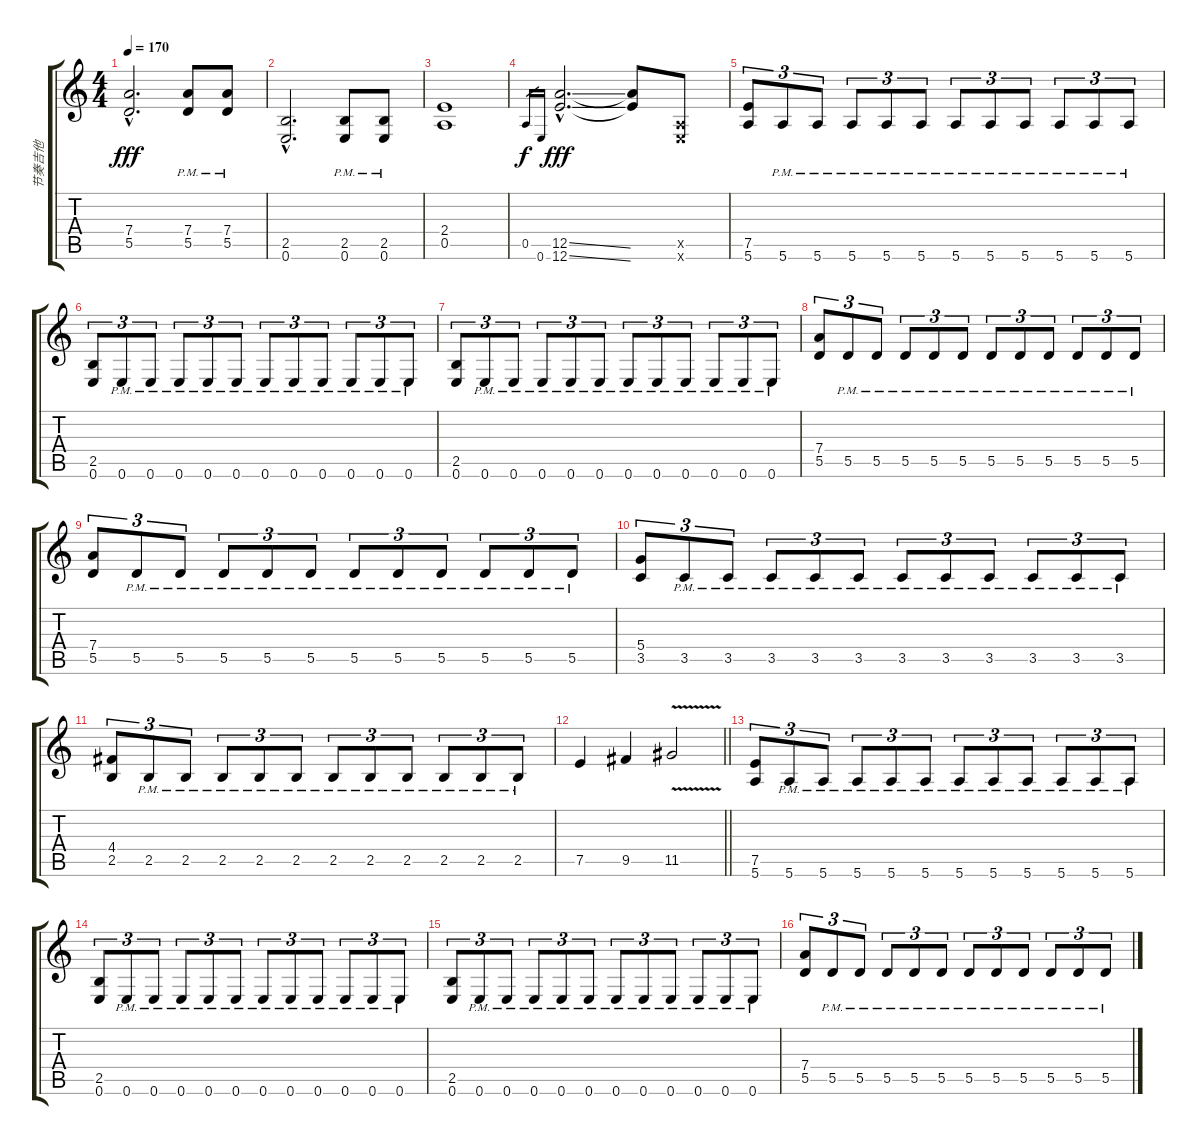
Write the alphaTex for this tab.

\track ("节奏吉他" "节奏吉他") {instrument distortionguitar}
\staff {score tabs}
\tuning (E4 B3 G3 D3 A2 E2) {hide}
\ts (4 4)
\tempo 170
\clef g2
\ks c
(7.4{hac} 5.5{hac}).2{d dy fff} (7.4{pm} 5.5{pm}).8 (7.4{pm} 5.5{pm}).8 |
(2.5{hac} 0.6{hac}).2{d} (2.5{pm} 0.6{pm}).8 (2.5{pm} 0.6{pm}).8 |
(2.4 0.5).1 |
0.5.16{gr dy f} 0.6.16{gr} (12.5{ss hac} 12.6{ss hac}).2{d dy fff} (12.5{t} 12.6{t}).8 (0.5{x} 0.6{x}).8 |
(7.5 5.6).8{tu (3 2)} 5.6{pm}.8{tu (3 2)} 5.6{pm}.8{tu (3 2)} 5.6{pm}.8{tu (3 2)} 5.6{pm}.8{tu (3 2)} 5.6{pm}.8{tu (3 2)} 5.6{pm}.8{tu (3 2)} 5.6{pm}.8{tu (3 2)} 5.6{pm}.8{tu (3 2)} 5.6{pm}.8{tu (3 2)} 5.6{pm}.8{tu (3 2)} 5.6{pm}.8{tu (3 2)} |
(2.5 0.6).8{tu (3 2)} 0.6{pm}.8{tu (3 2)} 0.6{pm}.8{tu (3 2)} 0.6{pm}.8{tu (3 2)} 0.6{pm}.8{tu (3 2)} 0.6{pm}.8{tu (3 2)} 0.6{pm}.8{tu (3 2)} 0.6{pm}.8{tu (3 2)} 0.6{pm}.8{tu (3 2)} 0.6{pm}.8{tu (3 2)} 0.6{pm}.8{tu (3 2)} 0.6{pm}.8{tu (3 2)} |
(2.5 0.6).8{tu (3 2)} 0.6{pm}.8{tu (3 2)} 0.6{pm}.8{tu (3 2)} 0.6{pm}.8{tu (3 2)} 0.6{pm}.8{tu (3 2)} 0.6{pm}.8{tu (3 2)} 0.6{pm}.8{tu (3 2)} 0.6{pm}.8{tu (3 2)} 0.6{pm}.8{tu (3 2)} 0.6{pm}.8{tu (3 2)} 0.6{pm}.8{tu (3 2)} 0.6{pm}.8{tu (3 2)} |
(7.4 5.5).8{tu (3 2)} 5.5{pm}.8{tu (3 2)} 5.5{pm}.8{tu (3 2)} 5.5{pm}.8{tu (3 2)} 5.5{pm}.8{tu (3 2)} 5.5{pm}.8{tu (3 2)} 5.5{pm}.8{tu (3 2)} 5.5{pm}.8{tu (3 2)} 5.5{pm}.8{tu (3 2)} 5.5{pm}.8{tu (3 2)} 5.5{pm}.8{tu (3 2)} 5.5{pm}.8{tu (3 2)} |
(7.4 5.5).8{tu (3 2)} 5.5{pm}.8{tu (3 2)} 5.5{pm}.8{tu (3 2)} 5.5{pm}.8{tu (3 2)} 5.5{pm}.8{tu (3 2)} 5.5{pm}.8{tu (3 2)} 5.5{pm}.8{tu (3 2)} 5.5{pm}.8{tu (3 2)} 5.5{pm}.8{tu (3 2)} 5.5{pm}.8{tu (3 2)} 5.5{pm}.8{tu (3 2)} 5.5{pm}.8{tu (3 2)} |
(5.4 3.5).8{tu (3 2)} 3.5{pm}.8{tu (3 2)} 3.5{pm}.8{tu (3 2)} 3.5{pm}.8{tu (3 2)} 3.5{pm}.8{tu (3 2)} 3.5{pm}.8{tu (3 2)} 3.5{pm}.8{tu (3 2)} 3.5{pm}.8{tu (3 2)} 3.5{pm}.8{tu (3 2)} 3.5{pm}.8{tu (3 2)} 3.5{pm}.8{tu (3 2)} 3.5{pm}.8{tu (3 2)} |
(4.4 2.5).8{tu (3 2)} 2.5{pm}.8{tu (3 2)} 2.5{pm}.8{tu (3 2)} 2.5{pm}.8{tu (3 2)} 2.5{pm}.8{tu (3 2)} 2.5{pm}.8{tu (3 2)} 2.5{pm}.8{tu (3 2)} 2.5{pm}.8{tu (3 2)} 2.5{pm}.8{tu (3 2)} 2.5{pm}.8{tu (3 2)} 2.5{pm}.8{tu (3 2)} 2.5{pm}.8{tu (3 2)} |
\barLineRight lightlight
7.5.4 9.5.4 11.5{v}.2 |
(7.5 5.6).8{tu (3 2)} 5.6{pm}.8{tu (3 2)} 5.6{pm}.8{tu (3 2)} 5.6{pm}.8{tu (3 2)} 5.6{pm}.8{tu (3 2)} 5.6{pm}.8{tu (3 2)} 5.6{pm}.8{tu (3 2)} 5.6{pm}.8{tu (3 2)} 5.6{pm}.8{tu (3 2)} 5.6{pm}.8{tu (3 2)} 5.6{pm}.8{tu (3 2)} 5.6{pm}.8{tu (3 2)} |
(2.5 0.6).8{tu (3 2)} 0.6{pm}.8{tu (3 2)} 0.6{pm}.8{tu (3 2)} 0.6{pm}.8{tu (3 2)} 0.6{pm}.8{tu (3 2)} 0.6{pm}.8{tu (3 2)} 0.6{pm}.8{tu (3 2)} 0.6{pm}.8{tu (3 2)} 0.6{pm}.8{tu (3 2)} 0.6{pm}.8{tu (3 2)} 0.6{pm}.8{tu (3 2)} 0.6{pm}.8{tu (3 2)} |
(2.5 0.6).8{tu (3 2)} 0.6{pm}.8{tu (3 2)} 0.6{pm}.8{tu (3 2)} 0.6{pm}.8{tu (3 2)} 0.6{pm}.8{tu (3 2)} 0.6{pm}.8{tu (3 2)} 0.6{pm}.8{tu (3 2)} 0.6{pm}.8{tu (3 2)} 0.6{pm}.8{tu (3 2)} 0.6{pm}.8{tu (3 2)} 0.6{pm}.8{tu (3 2)} 0.6{pm}.8{tu (3 2)} |
(7.4 5.5).8{tu (3 2)} 5.5{pm}.8{tu (3 2)} 5.5{pm}.8{tu (3 2)} 5.5{pm}.8{tu (3 2)} 5.5{pm}.8{tu (3 2)} 5.5{pm}.8{tu (3 2)} 5.5{pm}.8{tu (3 2)} 5.5{pm}.8{tu (3 2)} 5.5{pm}.8{tu (3 2)} 5.5{pm}.8{tu (3 2)} 5.5{pm}.8{tu (3 2)} 5.5{pm}.8{tu (3 2)}
